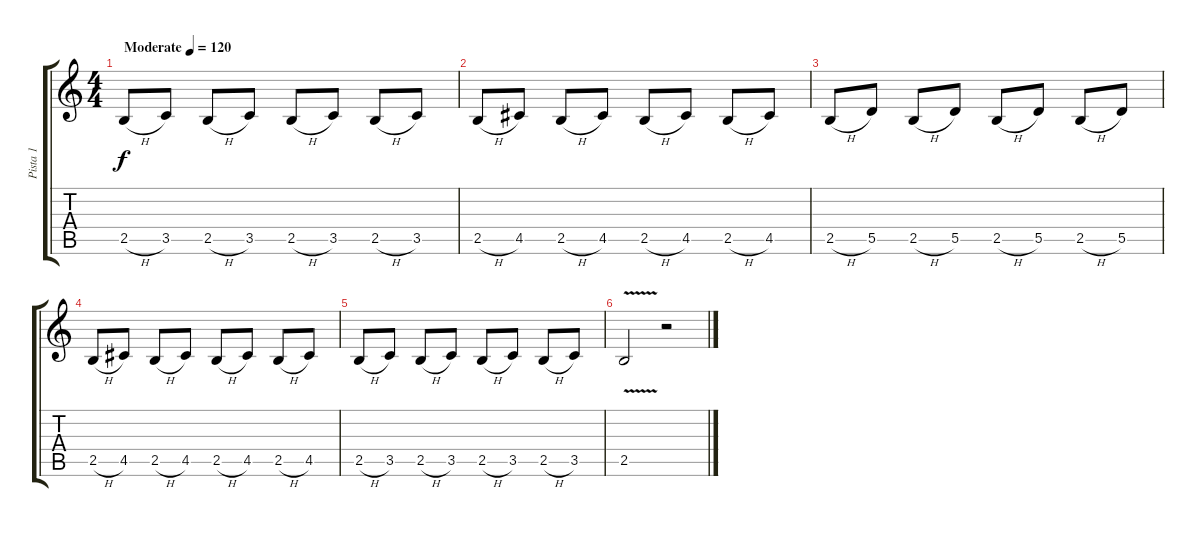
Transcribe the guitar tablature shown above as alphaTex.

\track ("Pista 1" "Pista 1") {instrument distortionguitar}
\staff {score tabs}
\tuning (E4 B3 G3 D3 A2 E2) {hide}
\ts (4 4)
\tempo (120 "Moderate")
\clef g2
\ks c
2.5{h}.8{dy f instrument distortionguitar} 3.5.8 2.5{h}.8 3.5.8 2.5{h}.8 3.5.8 2.5{h}.8 3.5.8 |
2.5{h}.8 4.5.8 2.5{h}.8 4.5.8 2.5{h}.8 4.5.8 2.5{h}.8 4.5.8 |
2.5{h}.8 5.5.8 2.5{h}.8 5.5.8 2.5{h}.8 5.5.8 2.5{h}.8 5.5.8 |
2.5{h}.8 4.5.8 2.5{h}.8 4.5.8 2.5{h}.8 4.5.8 2.5{h}.8 4.5.8 |
2.5{h}.8 3.5.8 2.5{h}.8 3.5.8 2.5{h}.8 3.5.8 2.5{h}.8 3.5.8 |
2.5{v}.2 r.2
